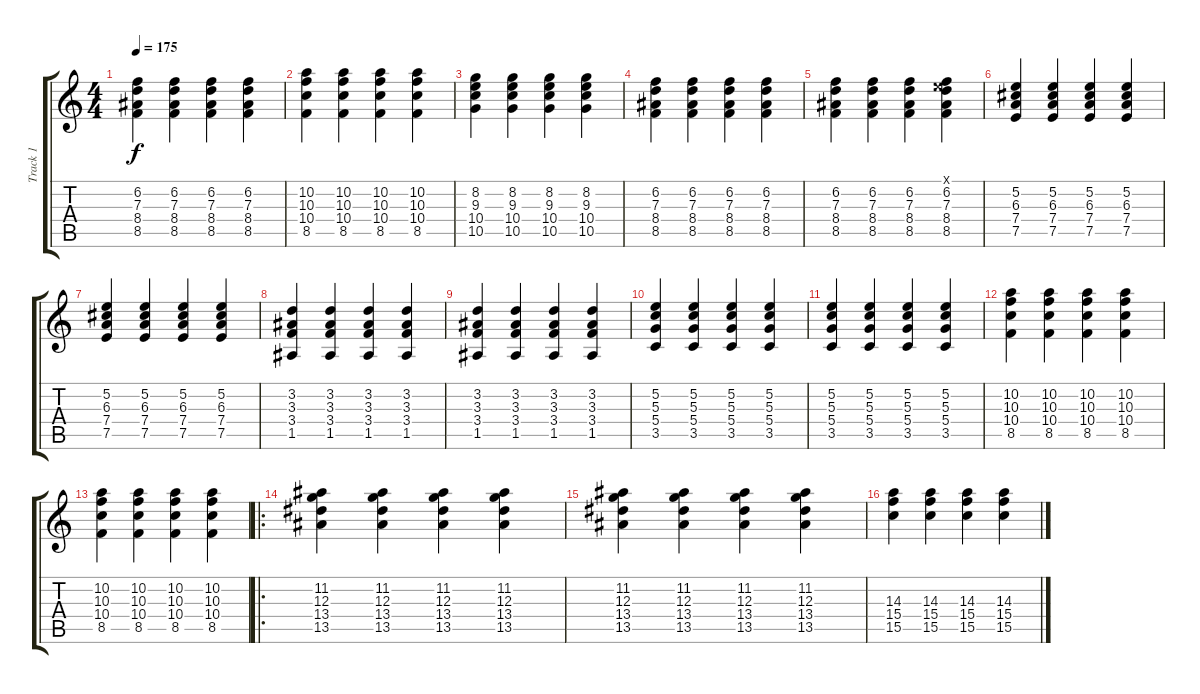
\track ("Track 1" "Track 1") {instrument overdrivenguitar}
\staff {score tabs}
\tuning (E4 B3 G3 D3 A2 E2) {hide}
\ts (4 4)
\tempo 175
\clef g2
\ks c
(6.2 7.3 8.4 8.5).4{dy f} (6.2 7.3 8.4 8.5).4 (6.2 7.3 8.4 8.5).4 (6.2 7.3 8.4 8.5).4 |
(10.2 10.3 10.4 8.5).4 (10.2 10.3 10.4 8.5).4 (10.2 10.3 10.4 8.5).4 (10.2 10.3 10.4 8.5).4 |
(8.2 9.3 10.4 10.5).4 (8.2 9.3 10.4 10.5).4 (8.2 9.3 10.4 10.5).4 (8.2 9.3 10.4 10.5).4 |
(6.2 7.3 8.4 8.5).4 (6.2 7.3 8.4 8.5).4 (6.2 7.3 8.4 8.5).4 (6.2 7.3 8.4 8.5).4 |
(6.2 7.3 8.4 8.5).4 (6.2 7.3 8.4 8.5).4 (6.2 7.3 8.4 8.5).4 (0.1{x} 6.2 7.3 8.4 8.5).4 |
(5.2 6.3 7.4 7.5).4 (5.2 6.3 7.4 7.5).4 (5.2 6.3 7.4 7.5).4 (5.2 6.3 7.4 7.5).4 |
(5.2 6.3 7.4 7.5).4 (5.2 6.3 7.4 7.5).4 (5.2 6.3 7.4 7.5).4 (5.2 6.3 7.4 7.5).4 |
(3.2 3.3 3.4 1.5).4 (3.2 3.3 3.4 1.5).4 (3.2 3.3 3.4 1.5).4 (3.2 3.3 3.4 1.5).4 |
(3.2 3.3 3.4 1.5).4 (3.2 3.3 3.4 1.5).4 (3.2 3.3 3.4 1.5).4 (3.2 3.3 3.4 1.5).4 |
(5.2 5.3 5.4 3.5).4 (5.2 5.3 5.4 3.5).4 (5.2 5.3 5.4 3.5).4 (5.2 5.3 5.4 3.5).4 |
(5.2 5.3 5.4 3.5).4 (5.2 5.3 5.4 3.5).4 (5.2 5.3 5.4 3.5).4 (5.2 5.3 5.4 3.5).4 |
(10.2 10.3 10.4 8.5).4 (10.2 10.3 10.4 8.5).4 (10.2 10.3 10.4 8.5).4 (10.2 10.3 10.4 8.5).4 |
(10.2 10.3 10.4 8.5).4 (10.2 10.3 10.4 8.5).4 (10.2 10.3 10.4 8.5).4 (10.2 10.3 10.4 8.5).4 |
\ro
(11.2 12.3 13.4 13.5).4 (11.2 12.3 13.4 13.5).4 (11.2 12.3 13.4 13.5).4 (11.2 12.3 13.4 13.5).4 |
(11.2 12.3 13.4 13.5).4 (11.2 12.3 13.4 13.5).4 (11.2 12.3 13.4 13.5).4 (11.2 12.3 13.4 13.5).4 |
(14.3 15.4 15.5).4 (14.3 15.4 15.5).4 (14.3 15.4 15.5).4 (14.3 15.4 15.5).4
